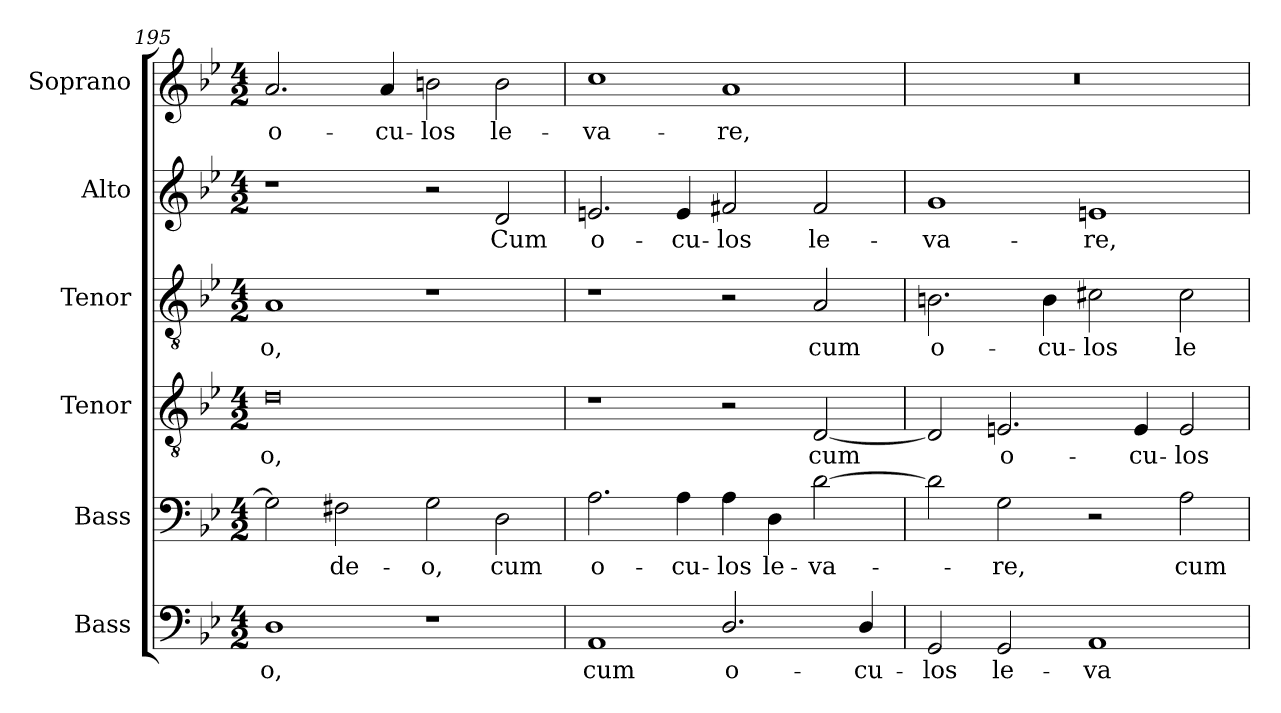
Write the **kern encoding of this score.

**kern	**text	**kern	**text	**kern	**text	**kern	**text	**kern	**text	**kern	**text
*part6	*part6	*part5	*part5	*part4	*part4	*part3	*part3	*part2	*part2	*part1	*part1
*staff6	*staff6	*staff5	*staff5	*staff4	*staff4	*staff3	*staff3	*staff2	*staff2	*staff1	*staff1
*I"Bass	*	*I"Bass	*	*I"Tenor	*	*I"Tenor	*	*I"Alto	*	*I"Soprano	*
*I'B2.	*	*I'B1.	*	*I'T2.	*	*I'T1.	*	*I'A.	*	*I'S.	*
*clefF4	*	*clefF4	*	*clefGv2	*	*clefGv2	*	*clefG2	*	*clefG2	*
*	*	*	*	*ITrd7c12	*	*ITrd7c12	*	*	*	*	*
*k[b-e-]	*	*k[b-e-]	*	*k[b-e-]	*	*k[b-e-]	*	*k[b-e-]	*	*k[b-e-]	*
*B-:	*	*B-:	*	*B-:	*	*B-:	*	*B-:	*	*B-:	*
*M4/2	*	*M4/2	*	*M4/2	*	*M4/2	*	*M4/2	*	*M4/2	*
=195	=195	=195	=195	=195	=195	=195	=195	=195	=195	=195	=195
!	!LO:LY:b:color=#000000	!	!	!	!	!	!	!	!	!	!
!	!	!	!	!	!LO:LY:b:color=#000000	!	!	!	!	!	!
!	!	!	!	!	!	!	!LO:LY:b:color=#000000	!	!	!	!
!	!	!	!	!	!	!	!	!	!	!	!LO:LY:b:color=#000000
1Di	-o,	2Gi\]	.	0Di	-o,	1AAi	-o,	1r	.	2.ai/	o-
!	!	!	!LO:LY:b:color=#000000	!	!	!	!	!	!	!	!
.	.	2F#Xi\	-de-	.	.	.	.	.	.	.	.
!	!	!	!	!	!	!	!	!	!	!	!LO:LY:b:color=#000000
.	.	.	.	.	.	.	.	.	.	4ai/	-cu-
!	!	!	!LO:LY:b:color=#000000	!	!	!	!	!	!	!	!
!	!	!	!	!	!	!	!	!	!	!	!LO:LY:b:color=#000000
1r	.	2Gi\	-o,	.	.	1r	.	2r	.	2bni\	-los
!	!	!	!LO:LY:b:color=#000000	!	!	!	!	!	!	!	!
!	!	!	!	!	!	!	!	!	!LO:LY:b:color=#000000	!	!
!	!	!	!	!	!	!	!	!	!	!	!LO:LY:b:color=#000000
.	.	2Di\	cum	.	.	.	.	2di/	Cum	2bi\	le-
!!LO:PB:g=z
=196	=196	=196	=196	=196	=196	=196	=196	=196	=196	=196	=196
!	!LO:LY:b:color=#000000	!	!	!	!	!	!	!	!	!	!
!	!	!	!LO:LY:b:color=#000000	!	!	!	!	!	!	!	!
!	!	!	!	!	!	!	!	!	!LO:LY:b:color=#000000	!	!
!	!	!	!	!	!	!	!	!	!	!	!LO:LY:b:color=#000000
1AAi	cum	2.Ai\	o-	1r	.	1r	.	2.eni/	o-	1cci	-va-
!	!	!	!LO:LY:b:color=#000000	!	!	!	!	!	!	!	!
!	!	!	!	!	!	!	!	!	!LO:LY:b:color=#000000	!	!
.	.	4Ai\	-cu-	.	.	.	.	4ei/	-cu-	.	.
!	!LO:LY:b:color=#000000	!	!	!	!	!	!	!	!	!	!
!	!	!	!LO:LY:b:color=#000000	!	!	!	!	!	!	!	!
!	!	!	!	!	!	!	!	!	!LO:LY:b:color=#000000	!	!
!	!	!	!	!	!	!	!	!	!	!	!LO:LY:b:color=#000000
2.Di/	o-	4Ai\	-los	2r	.	2r	.	2f#Xi/	-los	1ai	-re,
!	!	!	!LO:LY:b:color=#000000	!	!	!	!	!	!	!	!
.	.	4Di\	le-	.	.	.	.	.	.	.	.
!	!	!	!LO:LY:b:color=#000000	!	!	!	!	!	!	!	!
!	!	!	!	!	!LO:LY:b:color=#000000	!	!	!	!	!	!
!	!	!	!	!	!	!	!LO:LY:b:color=#000000	!	!	!	!
!	!	!	!	!	!	!	!	!	!LO:LY:b:color=#000000	!	!
.	.	[>2di\	-va-	[<2DDi/	cum	2AAi/	cum	2f#i/	le-	.	.
!	!LO:LY:b:color=#000000	!	!	!	!	!	!	!	!	!	!
4Di/	-cu-	.	.	.	.	.	.	.	.	.	.
=197	=197	=197	=197	=197	=197	=197	=197	=197	=197	=197	=197
!	!LO:LY:b:color=#000000	!	!	!	!	!	!	!	!	!	!
!	!	!	!	!	!	!	!LO:LY:b:color=#000000	!	!	!	!
!	!	!	!	!	!	!	!	!	!LO:LY:b:color=#000000	!LO:N:vis=1	!
2GGi/	-los	2di\]	.	2DDi/]	.	2.BBni\	o-	1gi	-va-	0r	.
!	!LO:LY:b:color=#000000	!	!	!	!	!	!	!	!	!	!
!	!	!	!LO:LY:b:color=#000000	!	!	!	!	!	!	!	!
!	!	!	!	!	!LO:LY:b:color=#000000	!	!	!	!	!	!
2GGi/	le-	2Gi\	-re,	2.EEni/	o-	.	.	.	.	.	.
!	!	!	!	!	!	!	!LO:LY:b:color=#000000	!	!	!	!
.	.	.	.	.	.	4BBi\	-cu-	.	.	.	.
!	!LO:LY:b:color=#000000	!	!	!	!	!	!	!	!	!	!
!	!	!	!	!	!	!	!LO:LY:b:color=#000000	!	!	!	!
!	!	!	!	!	!	!	!	!	!LO:LY:b:color=#000000	!	!
1AAi	-va-	2r	.	.	.	2C#Xi\	-los	1eni	-re,	.	.
!	!	!	!	!	!LO:LY:b:color=#000000	!	!	!	!	!	!
.	.	.	.	4EEi/	-cu-	.	.	.	.	.	.
!	!	!	!LO:LY:b:color=#000000	!	!	!	!	!	!	!	!
!	!	!	!	!	!LO:LY:b:color=#000000	!	!	!	!	!	!
!	!	!	!	!	!	!	!LO:LY:b:color=#000000	!	!	!	!
.	.	2Ai\	cum	2EEi/	-los	2C#i\	le-	.	.	.	.
=	=	=	=	=	=	=	=	=	=	=	=
*-	*-	*-	*-	*-	*-	*-	*-	*-	*-	*-	*-
